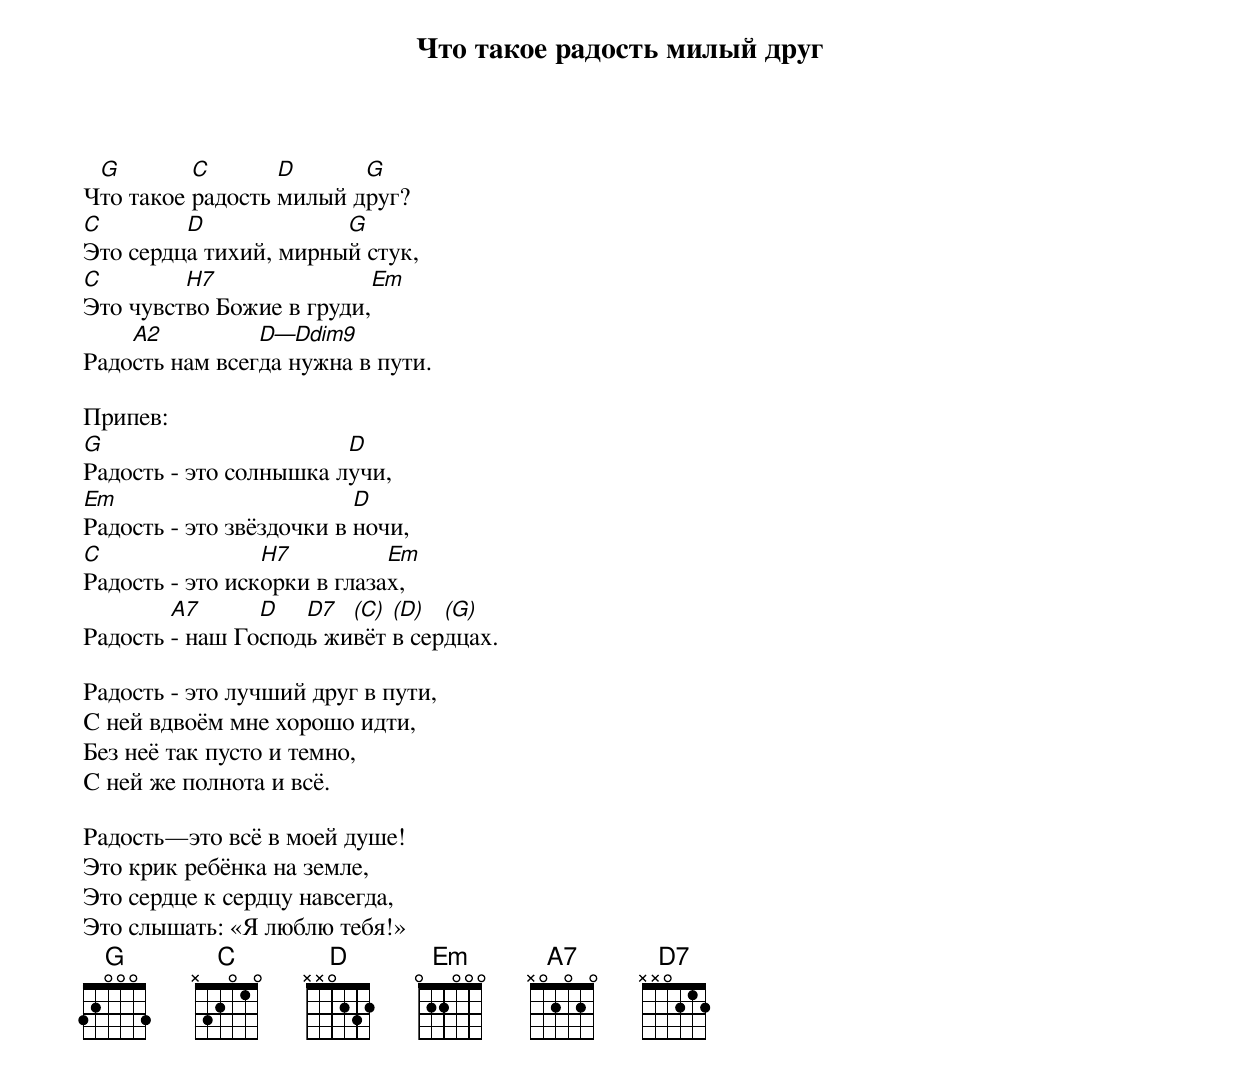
Что тaкое радость милый друг

 G        C       D      G
Что тaкое радость милый друг?
C        D             G
Это сердца тихий, мирный стук,
C        H7               Em
Это чувство Божие в груди,
    A2          D—Ddim9
Радость нам всегда нужна в пути.

Припев:
G                       D
Радость - это солнышка лучи,
Em                        D
Радость - это звёздочки в ночи,
C                H7          Em
Радость - это искорки в глазах,
	A7      D   D7  (C) (D)  (G)
Радость - наш Господь живёт в сердцах.

Радость - это лучший друг в пути,
С ней вдвоём мне хорошо идти,
Без неё так пусто и темно,
С ней же полнота и всё.

Радость—это всё в моей душе!
Это крик ребёнка на земле,
Это сердце к сердцу навсегда,
Это слышать: «Я люблю тебя!»
